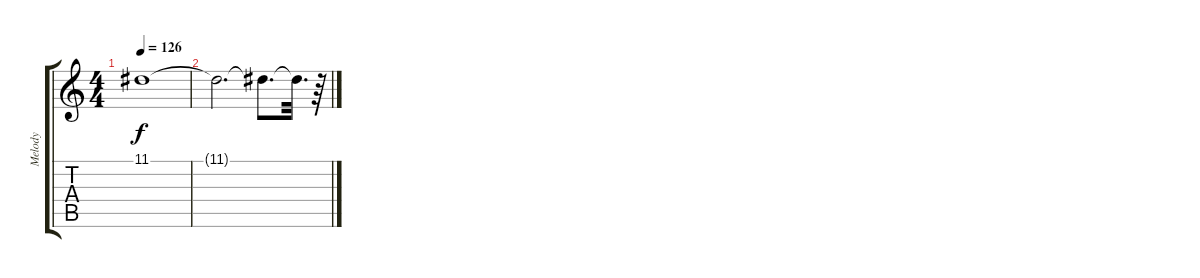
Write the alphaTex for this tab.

\track ("Melody" "Melody") {instrument lead1square}
\staff {score tabs}
\tuning (E4 B3 G3 D3 A2 E2) {hide}
\ts (4 4)
\tempo 126
\clef g2
\ks c
11.1{t}.1{dy f} |
11.1{t}.2{d} 11.1{t}.8{d} 11.1{t}.32{d} r.64
